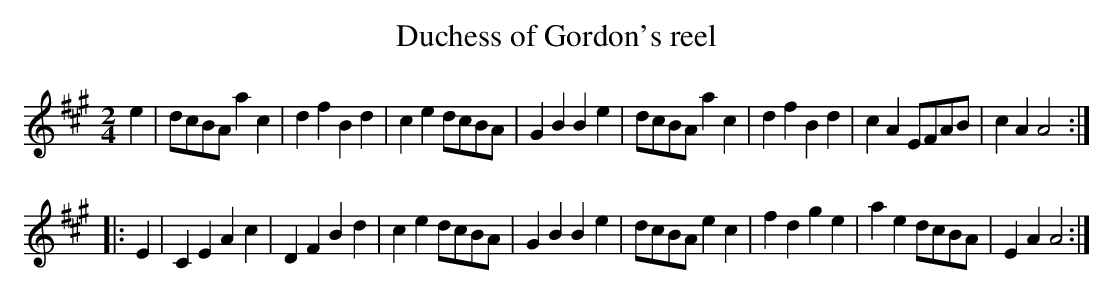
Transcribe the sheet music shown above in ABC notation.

X:1
T:Duchess of Gordon's reel
M:2/4
L:1/8
K:A
e2|\
dcBA a2c2 | d2f2 B2d2 | c2e2 dcBA | G2B2 B2e2 |\
dcBA a2c2 | d2f2 B2d2 | c2A2 EFAB | c2A2 A4 :|
|:E2|\
C2E2 A2c2 | D2F2 B2d2 | c2e2 dcBA | G2B2 B2e2 | \
dcBA e2c2 | f2d2 g2e2 | a2e2 dcBA | E2A2 A4:|
